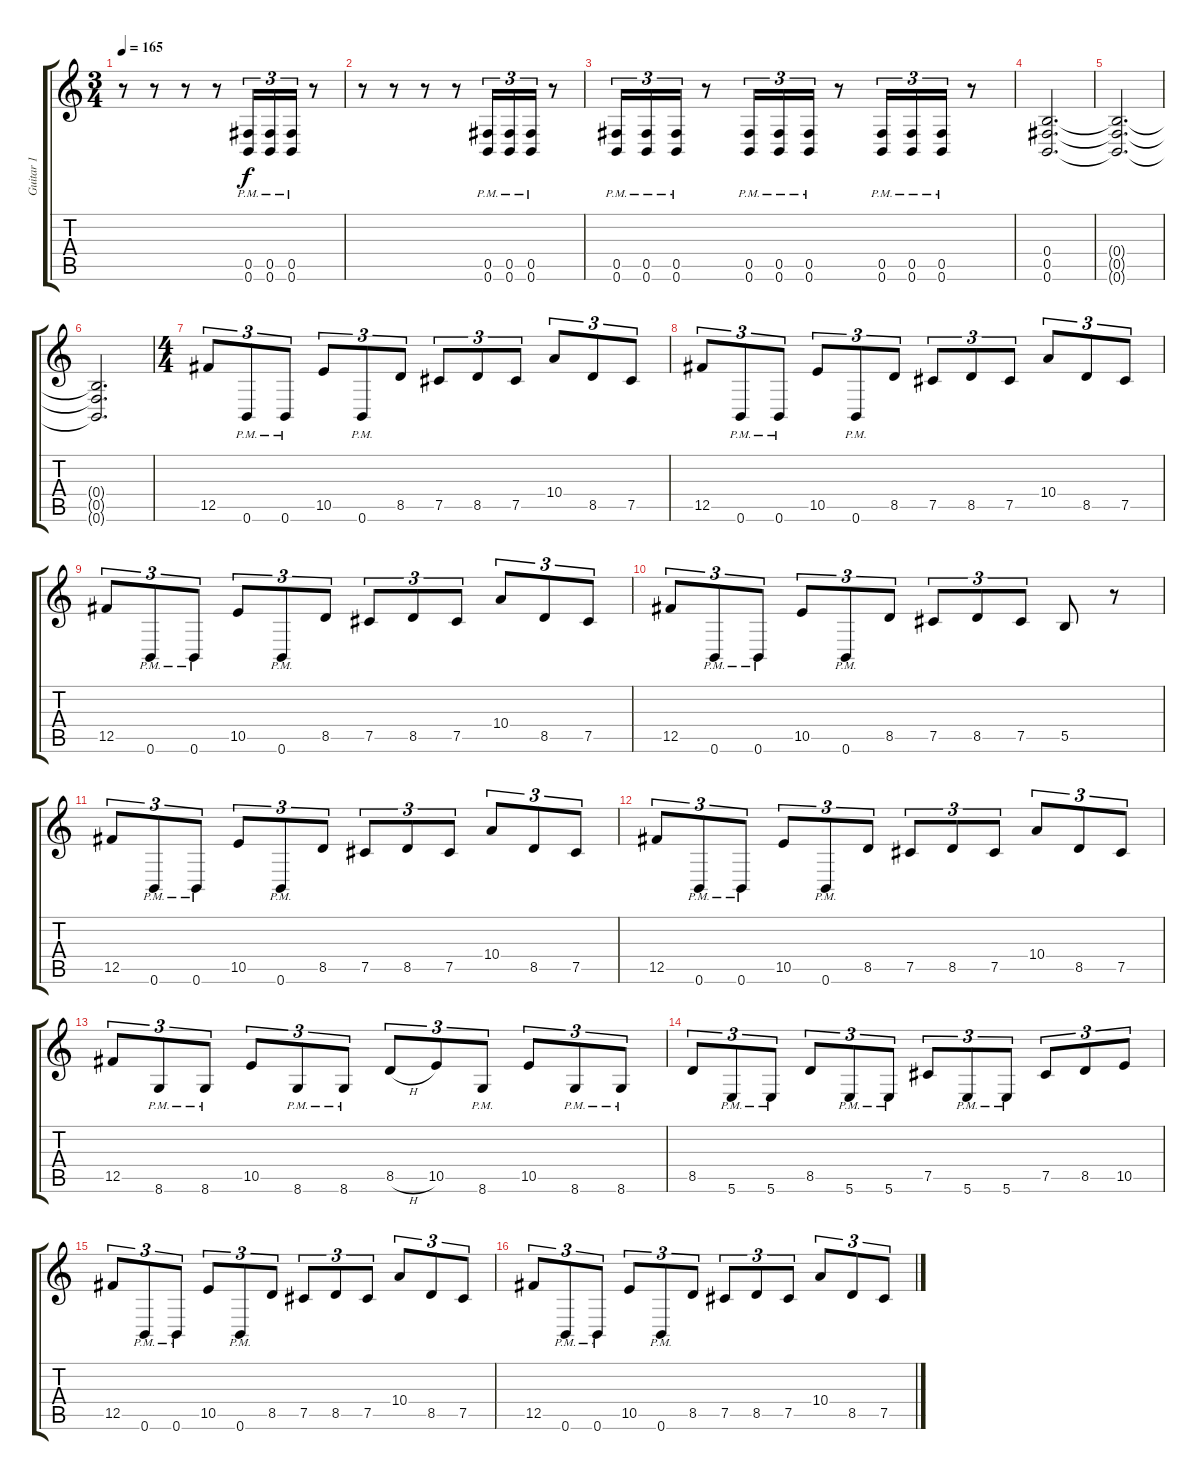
\track ("Guitar 1" "Guitar 1") {instrument overdrivenguitar}
\staff {score tabs}
\tuning (Db4 Ab3 E3 B2 Gb2 B1) {hide}
\ts (3 4)
\tempo 165
\clef g2
\ks c
r.8{dy f} r.8 r.8 r.8 (0.5{pm} 0.6{pm}).16{tu (3 2)} (0.5{pm} 0.6{pm}).16{tu (3 2)} (0.5{pm} 0.6{pm}).16{tu (3 2)} r.8 |
r.8 r.8 r.8 r.8 (0.5{pm} 0.6{pm}).16{tu (3 2)} (0.5{pm} 0.6{pm}).16{tu (3 2)} (0.5{pm} 0.6{pm}).16{tu (3 2)} r.8 |
(0.5{pm} 0.6{pm}).16{tu (3 2)} (0.5{pm} 0.6{pm}).16{tu (3 2)} (0.5{pm} 0.6{pm}).16{tu (3 2)} r.8 (0.5{pm} 0.6{pm}).16{tu (3 2)} (0.5{pm} 0.6{pm}).16{tu (3 2)} (0.5{pm} 0.6{pm}).16{tu (3 2)} r.8 (0.5{pm} 0.6{pm}).16{tu (3 2)} (0.5{pm} 0.6{pm}).16{tu (3 2)} (0.5{pm} 0.6{pm}).16{tu (3 2)} r.8 |
(0.4 0.5 0.6).2{d} |
(0.4{t} 0.5{t} 0.6{t}).2{d} |
(0.4{t} 0.5{t} 0.6{t}).2{d} |
\ts (4 4)
12.5.8{tu (3 2)} 0.6{pm}.8{tu (3 2)} 0.6{pm}.8{tu (3 2)} 10.5.8{tu (3 2)} 0.6{pm}.8{tu (3 2)} 8.5.8{tu (3 2)} 7.5.8{tu (3 2)} 8.5.8{tu (3 2)} 7.5.8{tu (3 2)} 10.4.8{tu (3 2)} 8.5.8{tu (3 2)} 7.5.8{tu (3 2)} |
12.5.8{tu (3 2)} 0.6{pm}.8{tu (3 2)} 0.6{pm}.8{tu (3 2)} 10.5.8{tu (3 2)} 0.6{pm}.8{tu (3 2)} 8.5.8{tu (3 2)} 7.5.8{tu (3 2)} 8.5.8{tu (3 2)} 7.5.8{tu (3 2)} 10.4.8{tu (3 2)} 8.5.8{tu (3 2)} 7.5.8{tu (3 2)} |
12.5.8{tu (3 2)} 0.6{pm}.8{tu (3 2)} 0.6{pm}.8{tu (3 2)} 10.5.8{tu (3 2)} 0.6{pm}.8{tu (3 2)} 8.5.8{tu (3 2)} 7.5.8{tu (3 2)} 8.5.8{tu (3 2)} 7.5.8{tu (3 2)} 10.4.8{tu (3 2)} 8.5.8{tu (3 2)} 7.5.8{tu (3 2)} |
12.5.8{tu (3 2)} 0.6{pm}.8{tu (3 2)} 0.6{pm}.8{tu (3 2)} 10.5.8{tu (3 2)} 0.6{pm}.8{tu (3 2)} 8.5.8{tu (3 2)} 7.5.8{tu (3 2)} 8.5.8{tu (3 2)} 7.5.8{tu (3 2)} 5.5.8 r.8 |
12.5.8{tu (3 2)} 0.6{pm}.8{tu (3 2)} 0.6{pm}.8{tu (3 2)} 10.5.8{tu (3 2)} 0.6{pm}.8{tu (3 2)} 8.5.8{tu (3 2)} 7.5.8{tu (3 2)} 8.5.8{tu (3 2)} 7.5.8{tu (3 2)} 10.4.8{tu (3 2)} 8.5.8{tu (3 2)} 7.5.8{tu (3 2)} |
12.5.8{tu (3 2)} 0.6{pm}.8{tu (3 2)} 0.6{pm}.8{tu (3 2)} 10.5.8{tu (3 2)} 0.6{pm}.8{tu (3 2)} 8.5.8{tu (3 2)} 7.5.8{tu (3 2)} 8.5.8{tu (3 2)} 7.5.8{tu (3 2)} 10.4.8{tu (3 2)} 8.5.8{tu (3 2)} 7.5.8{tu (3 2)} |
12.5.8{tu (3 2)} 8.6{pm}.8{tu (3 2)} 8.6{pm}.8{tu (3 2)} 10.5.8{tu (3 2)} 8.6{pm}.8{tu (3 2)} 8.6{pm}.8{tu (3 2)} 8.5{h}.8{tu (3 2)} 10.5.8{tu (3 2)} 8.6{pm}.8{tu (3 2)} 10.5.8{tu (3 2)} 8.6{pm}.8{tu (3 2)} 8.6{pm}.8{tu (3 2)} |
8.5.8{tu (3 2)} 5.6{pm}.8{tu (3 2)} 5.6{pm}.8{tu (3 2)} 8.5.8{tu (3 2)} 5.6{pm}.8{tu (3 2)} 5.6{pm}.8{tu (3 2)} 7.5.8{tu (3 2)} 5.6{pm}.8{tu (3 2)} 5.6{pm}.8{tu (3 2)} 7.5.8{tu (3 2)} 8.5.8{tu (3 2)} 10.5.8{tu (3 2)} |
12.5.8{tu (3 2)} 0.6{pm}.8{tu (3 2)} 0.6{pm}.8{tu (3 2)} 10.5.8{tu (3 2)} 0.6{pm}.8{tu (3 2)} 8.5.8{tu (3 2)} 7.5.8{tu (3 2)} 8.5.8{tu (3 2)} 7.5.8{tu (3 2)} 10.4.8{tu (3 2)} 8.5.8{tu (3 2)} 7.5.8{tu (3 2)} |
12.5.8{tu (3 2)} 0.6{pm}.8{tu (3 2)} 0.6{pm}.8{tu (3 2)} 10.5.8{tu (3 2)} 0.6{pm}.8{tu (3 2)} 8.5.8{tu (3 2)} 7.5.8{tu (3 2)} 8.5.8{tu (3 2)} 7.5.8{tu (3 2)} 10.4.8{tu (3 2)} 8.5.8{tu (3 2)} 7.5.8{tu (3 2)}
